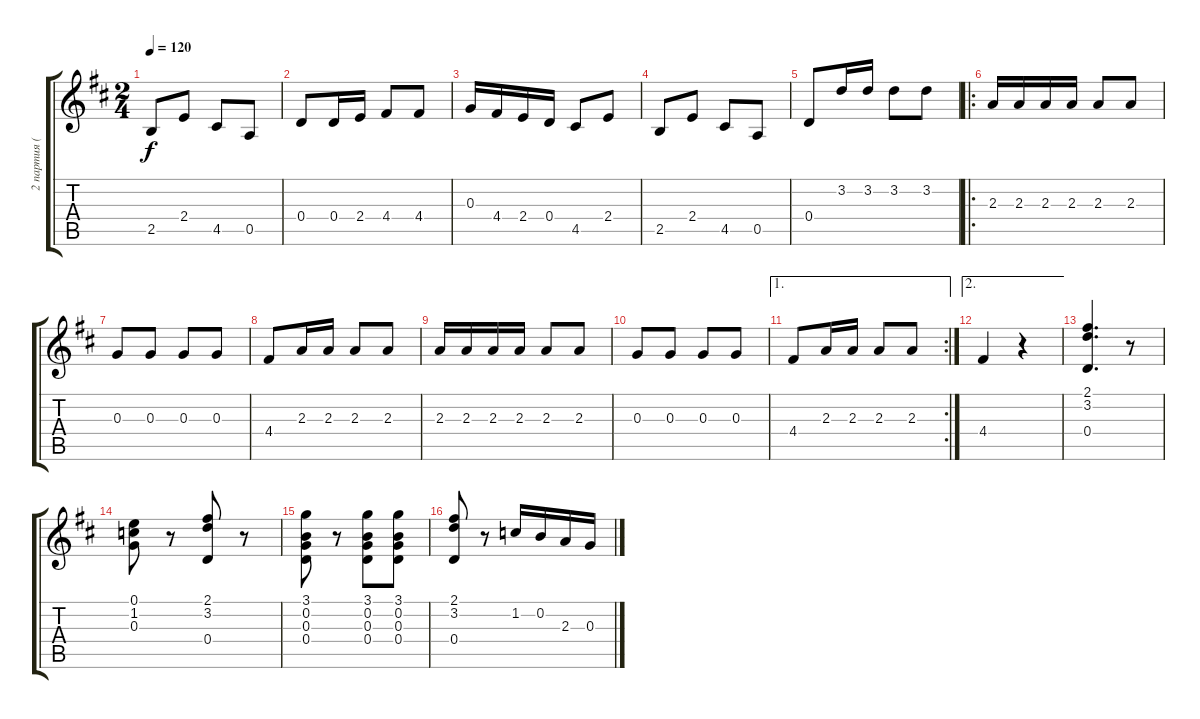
\track ("2 партия (Guitar 2)" "2 партия (") {instrument acousticguitarnylon}
\staff {score tabs}
\tuning (E4 B3 G3 D3 A2 E2) {hide}
\ts (2 4)
\tempo 120
\clef g2
\ks d
2.5.8{dy f} 2.4.8 4.5.8 0.5.8 |
0.4.8 0.4.16 2.4.16 4.4.8 4.4.8 |
0.3.16 4.4.16 2.4.16 0.4.16 4.5.8 2.4.8 |
2.5.8 2.4.8 4.5.8 0.5.8 |
0.4.8 3.2.16 3.2.16 3.2.8 3.2.8 |
\ro
2.3.16 2.3.16 2.3.16 2.3.16 2.3.8 2.3.8 |
0.3.8 0.3.8 0.3.8 0.3.8 |
4.4.8 2.3.16 2.3.16 2.3.8 2.3.8 |
2.3.16 2.3.16 2.3.16 2.3.16 2.3.8 2.3.8 |
0.3.8 0.3.8 0.3.8 0.3.8 |
\ae 1
\rc 2
4.4.8 2.3.16 2.3.16 2.3.8 2.3.8 |
\ae 2
4.4.4 r.4 |
(2.1 3.2 0.4).4{d} r.8 |
(0.1 1.2 0.3).8 r.8 (2.1 3.2 0.4).8 r.8 |
(3.1 0.2 0.3 0.4).8 r.8 (3.1 0.2 0.3 0.4).8 (3.1 0.2 0.3 0.4).8 |
(2.1 3.2 0.4).8 r.8 1.2.16 0.2.16 2.3.16 0.3.16
